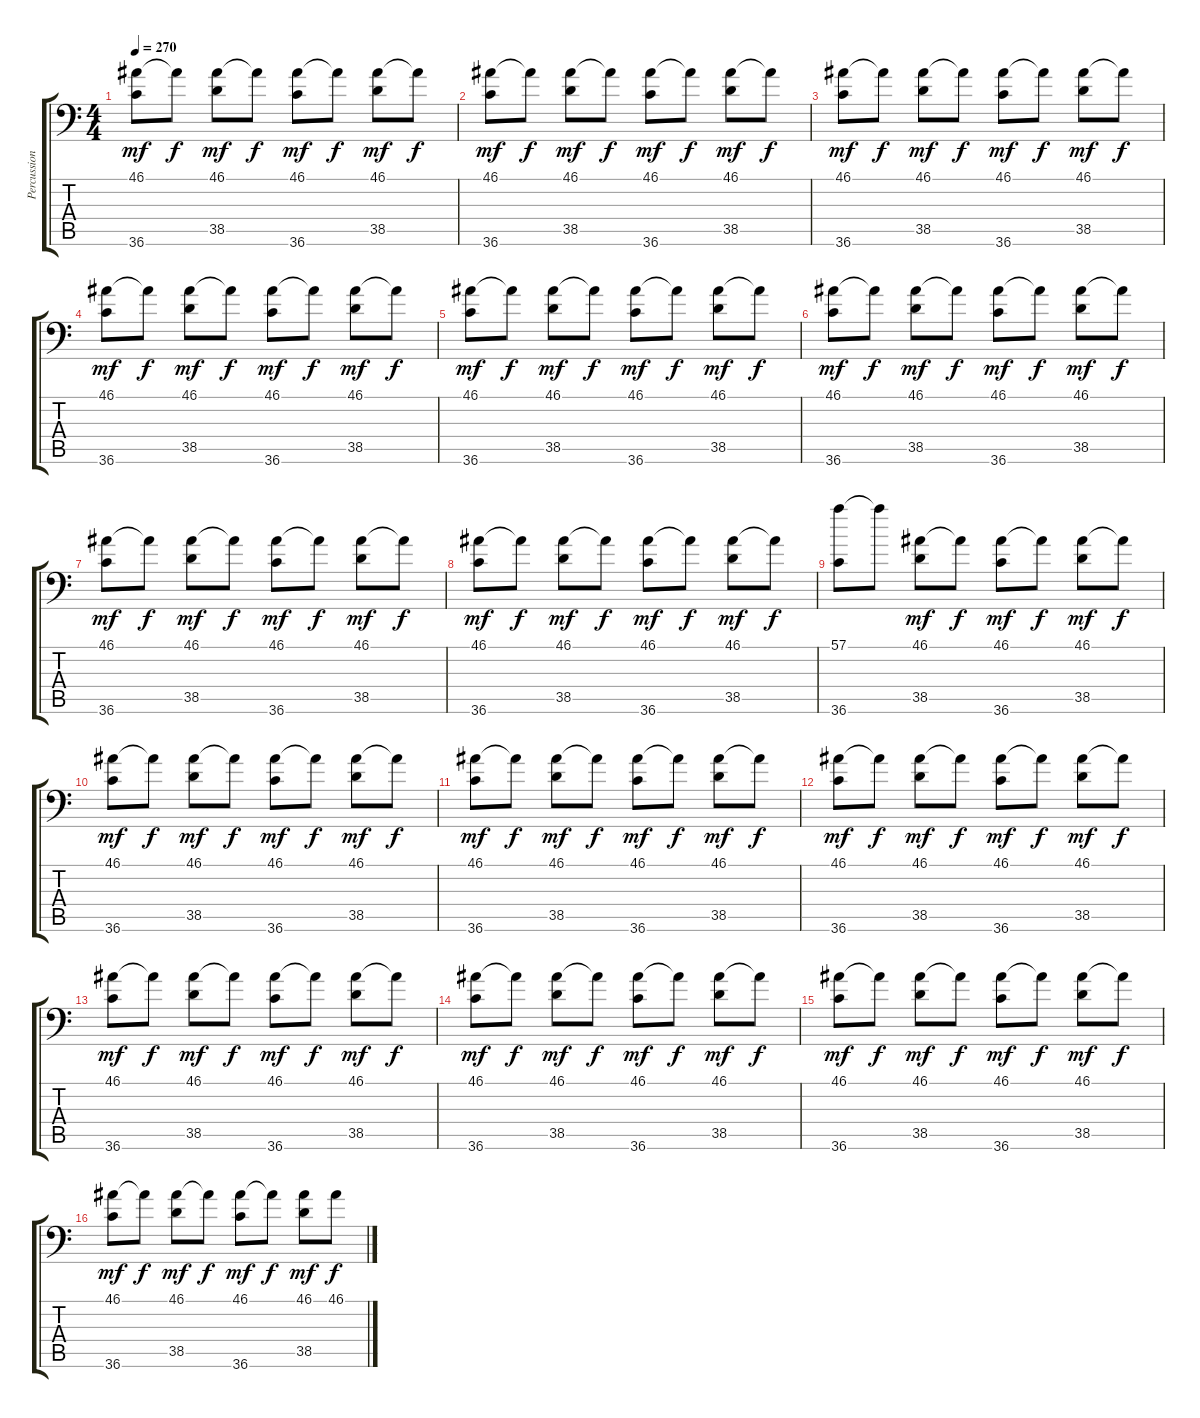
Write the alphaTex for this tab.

\track ("Percussion" "Percussion") {instrument acousticgrandpiano}
\staff {score tabs}
\tuning (C-1 C-1 C-1 C-1 C-1 C-1) {hide}
\ts (4 4)
\tempo 270
\clef f4
\ks c
(46.1 36.6).8{dy mf} 46.1{t}.8{dy f} (46.1 38.5).8{dy mf} 46.1{t}.8{dy f} (46.1 36.6).8{dy mf} 46.1{t}.8{dy f} (46.1 38.5).8{dy mf} 46.1{t}.8{dy f} |
(46.1 36.6).8{dy mf} 46.1{t}.8{dy f} (46.1 38.5).8{dy mf} 46.1{t}.8{dy f} (46.1 36.6).8{dy mf} 46.1{t}.8{dy f} (46.1 38.5).8{dy mf} 46.1{t}.8{dy f} |
(46.1 36.6).8{dy mf} 46.1{t}.8{dy f} (46.1 38.5).8{dy mf} 46.1{t}.8{dy f} (46.1 36.6).8{dy mf} 46.1{t}.8{dy f} (46.1 38.5).8{dy mf} 46.1{t}.8{dy f} |
(46.1 36.6).8{dy mf} 46.1{t}.8{dy f} (46.1 38.5).8{dy mf} 46.1{t}.8{dy f} (46.1 36.6).8{dy mf} 46.1{t}.8{dy f} (46.1 38.5).8{dy mf} 46.1{t}.8{dy f} |
(46.1 36.6).8{dy mf} 46.1{t}.8{dy f} (46.1 38.5).8{dy mf} 46.1{t}.8{dy f} (46.1 36.6).8{dy mf} 46.1{t}.8{dy f} (46.1 38.5).8{dy mf} 46.1{t}.8{dy f} |
(46.1 36.6).8{dy mf} 46.1{t}.8{dy f} (46.1 38.5).8{dy mf} 46.1{t}.8{dy f} (46.1 36.6).8{dy mf} 46.1{t}.8{dy f} (46.1 38.5).8{dy mf} 46.1{t}.8{dy f} |
(46.1 36.6).8{dy mf} 46.1{t}.8{dy f} (46.1 38.5).8{dy mf} 46.1{t}.8{dy f} (46.1 36.6).8{dy mf} 46.1{t}.8{dy f} (46.1 38.5).8{dy mf} 46.1{t}.8{dy f} |
(46.1 36.6).8{dy mf} 46.1{t}.8{dy f} (46.1 38.5).8{dy mf} 46.1{t}.8{dy f} (46.1 36.6).8{dy mf} 46.1{t}.8{dy f} (46.1 38.5).8{dy mf} 46.1{t}.8{dy f} |
(57.1 36.6).8 57.1{t}.8 (46.1 38.5).8{dy mf} 46.1{t}.8{dy f} (46.1 36.6).8{dy mf} 46.1{t}.8{dy f} (46.1 38.5).8{dy mf} 46.1{t}.8{dy f} |
(46.1 36.6).8{dy mf} 46.1{t}.8{dy f} (46.1 38.5).8{dy mf} 46.1{t}.8{dy f} (46.1 36.6).8{dy mf} 46.1{t}.8{dy f} (46.1 38.5).8{dy mf} 46.1{t}.8{dy f} |
(46.1 36.6).8{dy mf} 46.1{t}.8{dy f} (46.1 38.5).8{dy mf} 46.1{t}.8{dy f} (46.1 36.6).8{dy mf} 46.1{t}.8{dy f} (46.1 38.5).8{dy mf} 46.1{t}.8{dy f} |
(46.1 36.6).8{dy mf} 46.1{t}.8{dy f} (46.1 38.5).8{dy mf} 46.1{t}.8{dy f} (46.1 36.6).8{dy mf} 46.1{t}.8{dy f} (46.1 38.5).8{dy mf} 46.1{t}.8{dy f} |
(46.1 36.6).8{dy mf} 46.1{t}.8{dy f} (46.1 38.5).8{dy mf} 46.1{t}.8{dy f} (46.1 36.6).8{dy mf} 46.1{t}.8{dy f} (46.1 38.5).8{dy mf} 46.1{t}.8{dy f} |
(46.1 36.6).8{dy mf} 46.1{t}.8{dy f} (46.1 38.5).8{dy mf} 46.1{t}.8{dy f} (46.1 36.6).8{dy mf} 46.1{t}.8{dy f} (46.1 38.5).8{dy mf} 46.1{t}.8{dy f} |
(46.1 36.6).8{dy mf} 46.1{t}.8{dy f} (46.1 38.5).8{dy mf} 46.1{t}.8{dy f} (46.1 36.6).8{dy mf} 46.1{t}.8{dy f} (46.1 38.5).8{dy mf} 46.1{t}.8{dy f} |
(46.1 36.6).8{dy mf} 46.1{t}.8{dy f} (46.1 38.5).8{dy mf} 46.1{t}.8{dy f} (46.1 36.6).8{dy mf} 46.1{t}.8{dy f} (46.1 38.5).8{dy mf} 46.1.8{dy f}
